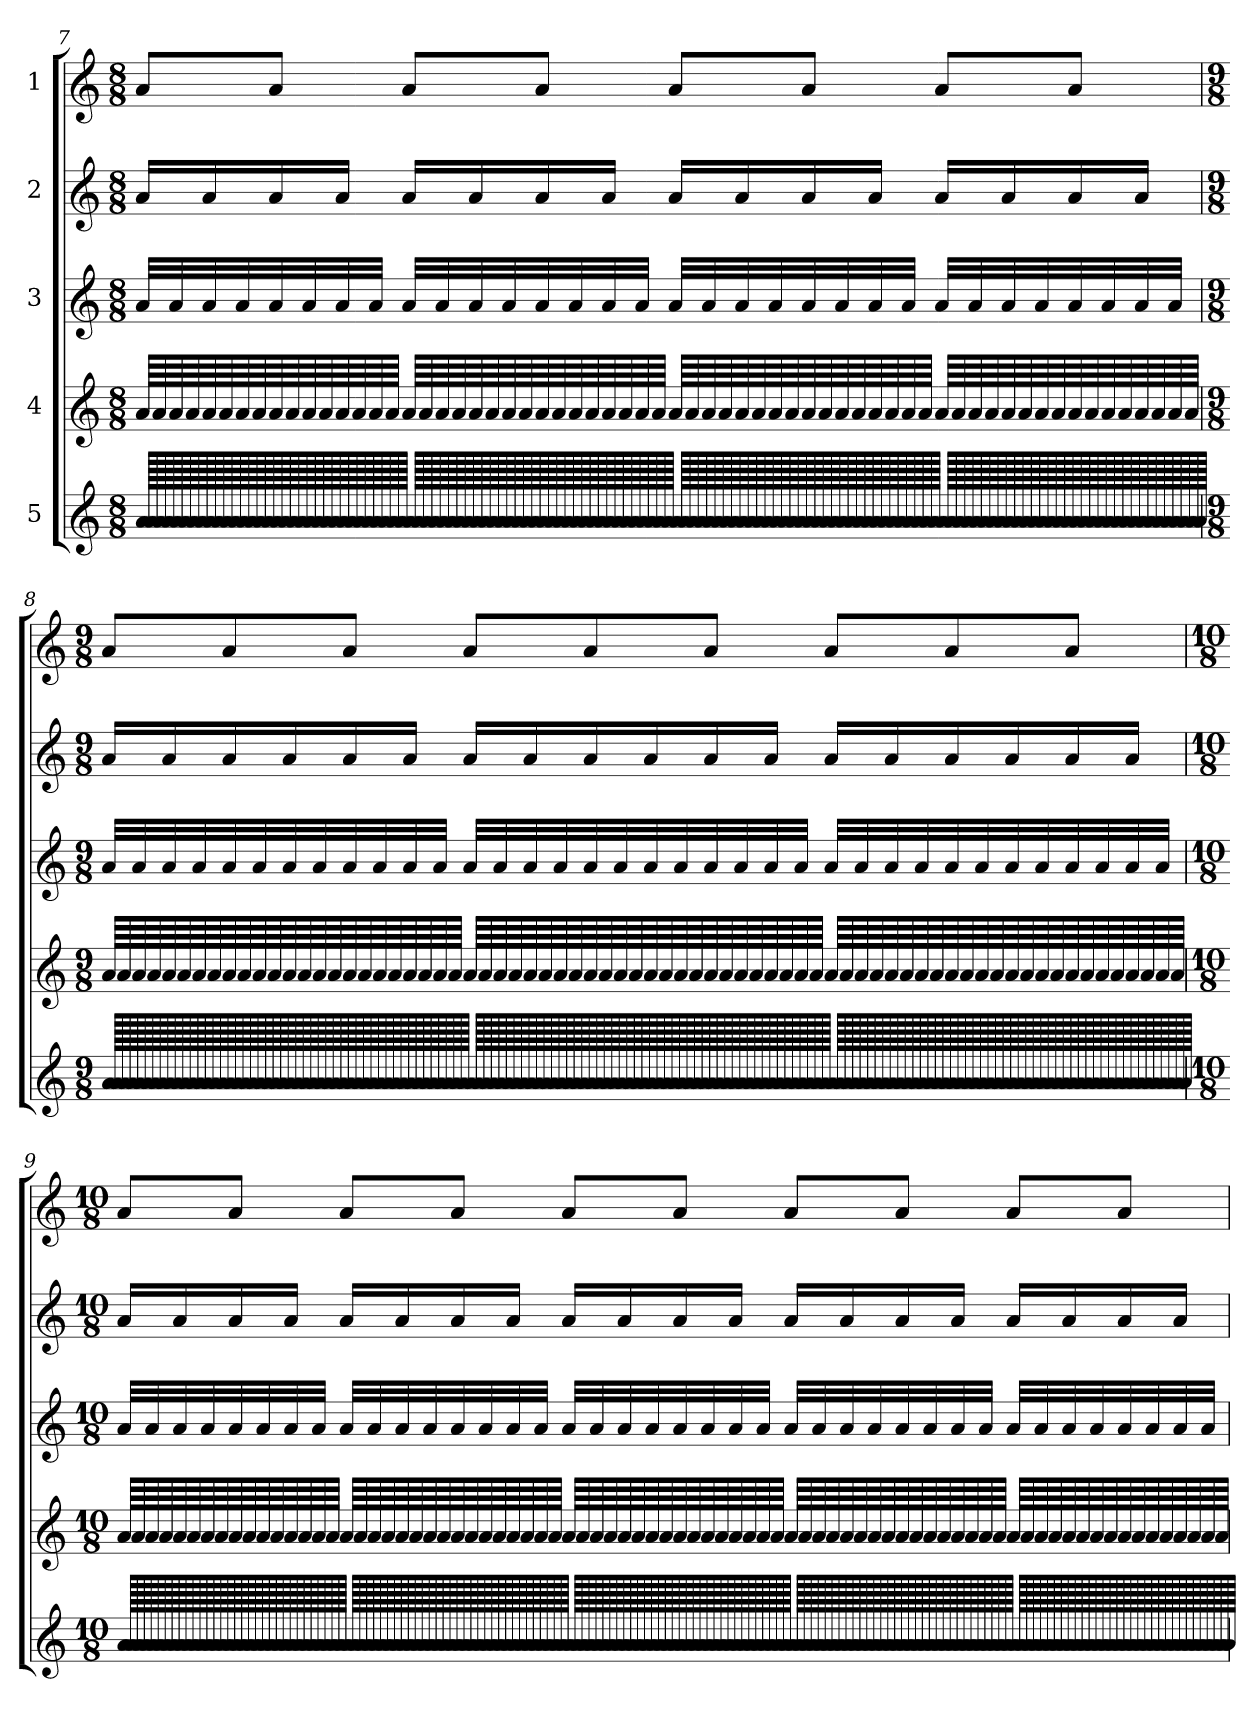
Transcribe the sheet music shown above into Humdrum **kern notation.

**kern	**kern	**kern	**kern	**kern
*part5	*part4	*part3	*part2	*part1
*staff5	*staff4	*staff3	*staff2	*staff1
*I"5	*I"4	*I"3	*I"2	*I"1
!!LO:PB:g=z
*clefG2	*clefG2	*clefG2	*clefG2	*clefG2
*k[]	*k[]	*k[]	*k[]	*k[]
*M8/8	*M8/8	*M8/8	*M8/8	*M8/8
=7	=7	=7	=7	=7
128a/LLLLL	64a/LLLL	32a/LLL	16a/LL	8a/L
128a/	.	.	.	.
128a/	64a/	.	.	.
128a/	.	.	.	.
128a/	64a/	32a/	.	.
128a/	.	.	.	.
128a/	64a/	.	.	.
128a/	.	.	.	.
128a/	64a/	32a/	16a/	.
128a/	.	.	.	.
128a/	64a/	.	.	.
128a/	.	.	.	.
128a/	64a/	32a/	.	.
128a/	.	.	.	.
128a/	64a/	.	.	.
128a/	.	.	.	.
128a/	64a/	32a/	16a/	8a/J
128a/	.	.	.	.
128a/	64a/	.	.	.
128a/	.	.	.	.
128a/	64a/	32a/	.	.
128a/	.	.	.	.
128a/	64a/	.	.	.
128a/	.	.	.	.
128a/	64a/	32a/	16a/JJ	.
128a/	.	.	.	.
128a/	64a/	.	.	.
128a/	.	.	.	.
128a/	64a/	32a/JJJ	.	.
128a/	.	.	.	.
128a/	64a/JJJJ	.	.	.
128a/JJJJJ	.	.	.	.
128a/LLLLL	64a/LLLL	32a/LLL	16a/LL	8a/L
128a/	.	.	.	.
128a/	64a/	.	.	.
128a/	.	.	.	.
128a/	64a/	32a/	.	.
128a/	.	.	.	.
128a/	64a/	.	.	.
128a/	.	.	.	.
128a/	64a/	32a/	16a/	.
128a/	.	.	.	.
128a/	64a/	.	.	.
128a/	.	.	.	.
128a/	64a/	32a/	.	.
128a/	.	.	.	.
128a/	64a/	.	.	.
128a/	.	.	.	.
128a/	64a/	32a/	16a/	8a/J
128a/	.	.	.	.
128a/	64a/	.	.	.
128a/	.	.	.	.
128a/	64a/	32a/	.	.
128a/	.	.	.	.
128a/	64a/	.	.	.
128a/	.	.	.	.
128a/	64a/	32a/	16a/JJ	.
128a/	.	.	.	.
128a/	64a/	.	.	.
128a/	.	.	.	.
128a/	64a/	32a/JJJ	.	.
128a/	.	.	.	.
128a/	64a/JJJJ	.	.	.
128a/JJJJJ	.	.	.	.
128a/LLLLL	64a/LLLL	32a/LLL	16a/LL	8a/L
128a/	.	.	.	.
128a/	64a/	.	.	.
128a/	.	.	.	.
128a/	64a/	32a/	.	.
128a/	.	.	.	.
128a/	64a/	.	.	.
128a/	.	.	.	.
128a/	64a/	32a/	16a/	.
128a/	.	.	.	.
128a/	64a/	.	.	.
128a/	.	.	.	.
128a/	64a/	32a/	.	.
128a/	.	.	.	.
128a/	64a/	.	.	.
128a/	.	.	.	.
128a/	64a/	32a/	16a/	8a/J
128a/	.	.	.	.
128a/	64a/	.	.	.
128a/	.	.	.	.
128a/	64a/	32a/	.	.
128a/	.	.	.	.
128a/	64a/	.	.	.
128a/	.	.	.	.
128a/	64a/	32a/	16a/JJ	.
128a/	.	.	.	.
128a/	64a/	.	.	.
128a/	.	.	.	.
128a/	64a/	32a/JJJ	.	.
128a/	.	.	.	.
128a/	64a/JJJJ	.	.	.
128a/JJJJJ	.	.	.	.
128a/LLLLL	64a/LLLL	32a/LLL	16a/LL	8a/L
128a/	.	.	.	.
128a/	64a/	.	.	.
128a/	.	.	.	.
128a/	64a/	32a/	.	.
128a/	.	.	.	.
128a/	64a/	.	.	.
128a/	.	.	.	.
128a/	64a/	32a/	16a/	.
128a/	.	.	.	.
128a/	64a/	.	.	.
128a/	.	.	.	.
128a/	64a/	32a/	.	.
128a/	.	.	.	.
128a/	64a/	.	.	.
128a/	.	.	.	.
128a/	64a/	32a/	16a/	8a/J
128a/	.	.	.	.
128a/	64a/	.	.	.
128a/	.	.	.	.
128a/	64a/	32a/	.	.
128a/	.	.	.	.
128a/	64a/	.	.	.
128a/	.	.	.	.
128a/	64a/	32a/	16a/JJ	.
128a/	.	.	.	.
128a/	64a/	.	.	.
128a/	.	.	.	.
128a/	64a/	32a/JJJ	.	.
128a/	.	.	.	.
128a/	64a/JJJJ	.	.	.
128a/JJJJJ	.	.	.	.
!!LO:LB:g=z
=8	=8	=8	=8	=8
*M9/8	*M9/8	*M9/8	*M9/8	*M9/8
128a/LLLLL	64a/LLLL	32a/LLL	16a/LL	8a/L
128a/	.	.	.	.
128a/	64a/	.	.	.
128a/	.	.	.	.
128a/	64a/	32a/	.	.
128a/	.	.	.	.
128a/	64a/	.	.	.
128a/	.	.	.	.
128a/	64a/	32a/	16a/	.
128a/	.	.	.	.
128a/	64a/	.	.	.
128a/	.	.	.	.
128a/	64a/	32a/	.	.
128a/	.	.	.	.
128a/	64a/	.	.	.
128a/	.	.	.	.
128a/	64a/	32a/	16a/	8a/
128a/	.	.	.	.
128a/	64a/	.	.	.
128a/	.	.	.	.
128a/	64a/	32a/	.	.
128a/	.	.	.	.
128a/	64a/	.	.	.
128a/	.	.	.	.
128a/	64a/	32a/	16a/	.
128a/	.	.	.	.
128a/	64a/	.	.	.
128a/	.	.	.	.
128a/	64a/	32a/	.	.
128a/	.	.	.	.
128a/	64a/	.	.	.
128a/	.	.	.	.
128a/	64a/	32a/	16a/	8a/J
128a/	.	.	.	.
128a/	64a/	.	.	.
128a/	.	.	.	.
128a/	64a/	32a/	.	.
128a/	.	.	.	.
128a/	64a/	.	.	.
128a/	.	.	.	.
128a/	64a/	32a/	16a/JJ	.
128a/	.	.	.	.
128a/	64a/	.	.	.
128a/	.	.	.	.
128a/	64a/	32a/JJJ	.	.
128a/	.	.	.	.
128a/	64a/JJJJ	.	.	.
128a/JJJJJ	.	.	.	.
128a/LLLLL	64a/LLLL	32a/LLL	16a/LL	8a/L
128a/	.	.	.	.
128a/	64a/	.	.	.
128a/	.	.	.	.
128a/	64a/	32a/	.	.
128a/	.	.	.	.
128a/	64a/	.	.	.
128a/	.	.	.	.
128a/	64a/	32a/	16a/	.
128a/	.	.	.	.
128a/	64a/	.	.	.
128a/	.	.	.	.
128a/	64a/	32a/	.	.
128a/	.	.	.	.
128a/	64a/	.	.	.
128a/	.	.	.	.
128a/	64a/	32a/	16a/	8a/
128a/	.	.	.	.
128a/	64a/	.	.	.
128a/	.	.	.	.
128a/	64a/	32a/	.	.
128a/	.	.	.	.
128a/	64a/	.	.	.
128a/	.	.	.	.
128a/	64a/	32a/	16a/	.
128a/	.	.	.	.
128a/	64a/	.	.	.
128a/	.	.	.	.
128a/	64a/	32a/	.	.
128a/	.	.	.	.
128a/	64a/	.	.	.
128a/	.	.	.	.
128a/	64a/	32a/	16a/	8a/J
128a/	.	.	.	.
128a/	64a/	.	.	.
128a/	.	.	.	.
128a/	64a/	32a/	.	.
128a/	.	.	.	.
128a/	64a/	.	.	.
128a/	.	.	.	.
128a/	64a/	32a/	16a/JJ	.
128a/	.	.	.	.
128a/	64a/	.	.	.
128a/	.	.	.	.
128a/	64a/	32a/JJJ	.	.
128a/	.	.	.	.
128a/	64a/JJJJ	.	.	.
128a/JJJJJ	.	.	.	.
128a/LLLLL	64a/LLLL	32a/LLL	16a/LL	8a/L
128a/	.	.	.	.
128a/	64a/	.	.	.
128a/	.	.	.	.
128a/	64a/	32a/	.	.
128a/	.	.	.	.
128a/	64a/	.	.	.
128a/	.	.	.	.
128a/	64a/	32a/	16a/	.
128a/	.	.	.	.
128a/	64a/	.	.	.
128a/	.	.	.	.
128a/	64a/	32a/	.	.
128a/	.	.	.	.
128a/	64a/	.	.	.
128a/	.	.	.	.
128a/	64a/	32a/	16a/	8a/
128a/	.	.	.	.
128a/	64a/	.	.	.
128a/	.	.	.	.
128a/	64a/	32a/	.	.
128a/	.	.	.	.
128a/	64a/	.	.	.
128a/	.	.	.	.
128a/	64a/	32a/	16a/	.
128a/	.	.	.	.
128a/	64a/	.	.	.
128a/	.	.	.	.
128a/	64a/	32a/	.	.
128a/	.	.	.	.
128a/	64a/	.	.	.
128a/	.	.	.	.
128a/	64a/	32a/	16a/	8a/J
128a/	.	.	.	.
128a/	64a/	.	.	.
128a/	.	.	.	.
128a/	64a/	32a/	.	.
128a/	.	.	.	.
128a/	64a/	.	.	.
128a/	.	.	.	.
128a/	64a/	32a/	16a/JJ	.
128a/	.	.	.	.
128a/	64a/	.	.	.
128a/	.	.	.	.
128a/	64a/	32a/JJJ	.	.
128a/	.	.	.	.
128a/	64a/JJJJ	.	.	.
128a/JJJJJ	.	.	.	.
!!LO:PB:g=z
=9	=9	=9	=9	=9
*M10/8	*M10/8	*M10/8	*M10/8	*M10/8
128a/LLLLL	64a/LLLL	32a/LLL	16a/LL	8a/L
128a/	.	.	.	.
128a/	64a/	.	.	.
128a/	.	.	.	.
128a/	64a/	32a/	.	.
128a/	.	.	.	.
128a/	64a/	.	.	.
128a/	.	.	.	.
128a/	64a/	32a/	16a/	.
128a/	.	.	.	.
128a/	64a/	.	.	.
128a/	.	.	.	.
128a/	64a/	32a/	.	.
128a/	.	.	.	.
128a/	64a/	.	.	.
128a/	.	.	.	.
128a/	64a/	32a/	16a/	8a/J
128a/	.	.	.	.
128a/	64a/	.	.	.
128a/	.	.	.	.
128a/	64a/	32a/	.	.
128a/	.	.	.	.
128a/	64a/	.	.	.
128a/	.	.	.	.
128a/	64a/	32a/	16a/JJ	.
128a/	.	.	.	.
128a/	64a/	.	.	.
128a/	.	.	.	.
128a/	64a/	32a/JJJ	.	.
128a/	.	.	.	.
128a/	64a/JJJJ	.	.	.
128a/JJJJJ	.	.	.	.
128a/LLLLL	64a/LLLL	32a/LLL	16a/LL	8a/L
128a/	.	.	.	.
128a/	64a/	.	.	.
128a/	.	.	.	.
128a/	64a/	32a/	.	.
128a/	.	.	.	.
128a/	64a/	.	.	.
128a/	.	.	.	.
128a/	64a/	32a/	16a/	.
128a/	.	.	.	.
128a/	64a/	.	.	.
128a/	.	.	.	.
128a/	64a/	32a/	.	.
128a/	.	.	.	.
128a/	64a/	.	.	.
128a/	.	.	.	.
128a/	64a/	32a/	16a/	8a/J
128a/	.	.	.	.
128a/	64a/	.	.	.
128a/	.	.	.	.
128a/	64a/	32a/	.	.
128a/	.	.	.	.
128a/	64a/	.	.	.
128a/	.	.	.	.
128a/	64a/	32a/	16a/JJ	.
128a/	.	.	.	.
128a/	64a/	.	.	.
128a/	.	.	.	.
128a/	64a/	32a/JJJ	.	.
128a/	.	.	.	.
128a/	64a/JJJJ	.	.	.
128a/JJJJJ	.	.	.	.
128a/LLLLL	64a/LLLL	32a/LLL	16a/LL	8a/L
128a/	.	.	.	.
128a/	64a/	.	.	.
128a/	.	.	.	.
128a/	64a/	32a/	.	.
128a/	.	.	.	.
128a/	64a/	.	.	.
128a/	.	.	.	.
128a/	64a/	32a/	16a/	.
128a/	.	.	.	.
128a/	64a/	.	.	.
128a/	.	.	.	.
128a/	64a/	32a/	.	.
128a/	.	.	.	.
128a/	64a/	.	.	.
128a/	.	.	.	.
128a/	64a/	32a/	16a/	8a/J
128a/	.	.	.	.
128a/	64a/	.	.	.
128a/	.	.	.	.
128a/	64a/	32a/	.	.
128a/	.	.	.	.
128a/	64a/	.	.	.
128a/	.	.	.	.
128a/	64a/	32a/	16a/JJ	.
128a/	.	.	.	.
128a/	64a/	.	.	.
128a/	.	.	.	.
128a/	64a/	32a/JJJ	.	.
128a/	.	.	.	.
128a/	64a/JJJJ	.	.	.
128a/JJJJJ	.	.	.	.
128a/LLLLL	64a/LLLL	32a/LLL	16a/LL	8a/L
128a/	.	.	.	.
128a/	64a/	.	.	.
128a/	.	.	.	.
128a/	64a/	32a/	.	.
128a/	.	.	.	.
128a/	64a/	.	.	.
128a/	.	.	.	.
128a/	64a/	32a/	16a/	.
128a/	.	.	.	.
128a/	64a/	.	.	.
128a/	.	.	.	.
128a/	64a/	32a/	.	.
128a/	.	.	.	.
128a/	64a/	.	.	.
128a/	.	.	.	.
128a/	64a/	32a/	16a/	8a/J
128a/	.	.	.	.
128a/	64a/	.	.	.
128a/	.	.	.	.
128a/	64a/	32a/	.	.
128a/	.	.	.	.
128a/	64a/	.	.	.
128a/	.	.	.	.
128a/	64a/	32a/	16a/JJ	.
128a/	.	.	.	.
128a/	64a/	.	.	.
128a/	.	.	.	.
128a/	64a/	32a/JJJ	.	.
128a/	.	.	.	.
128a/	64a/JJJJ	.	.	.
128a/JJJJJ	.	.	.	.
128a/LLLLL	64a/LLLL	32a/LLL	16a/LL	8a/L
128a/	.	.	.	.
128a/	64a/	.	.	.
128a/	.	.	.	.
128a/	64a/	32a/	.	.
128a/	.	.	.	.
128a/	64a/	.	.	.
128a/	.	.	.	.
128a/	64a/	32a/	16a/	.
128a/	.	.	.	.
128a/	64a/	.	.	.
128a/	.	.	.	.
128a/	64a/	32a/	.	.
128a/	.	.	.	.
128a/	64a/	.	.	.
128a/	.	.	.	.
128a/	64a/	32a/	16a/	8a/J
128a/	.	.	.	.
128a/	64a/	.	.	.
128a/	.	.	.	.
128a/	64a/	32a/	.	.
128a/	.	.	.	.
128a/	64a/	.	.	.
128a/	.	.	.	.
128a/	64a/	32a/	16a/JJ	.
128a/	.	.	.	.
128a/	64a/	.	.	.
128a/	.	.	.	.
128a/	64a/	32a/JJJ	.	.
128a/	.	.	.	.
128a/	64a/JJJJ	.	.	.
128a/JJJJJ	.	.	.	.
=	=	=	=	=
*-	*-	*-	*-	*-
